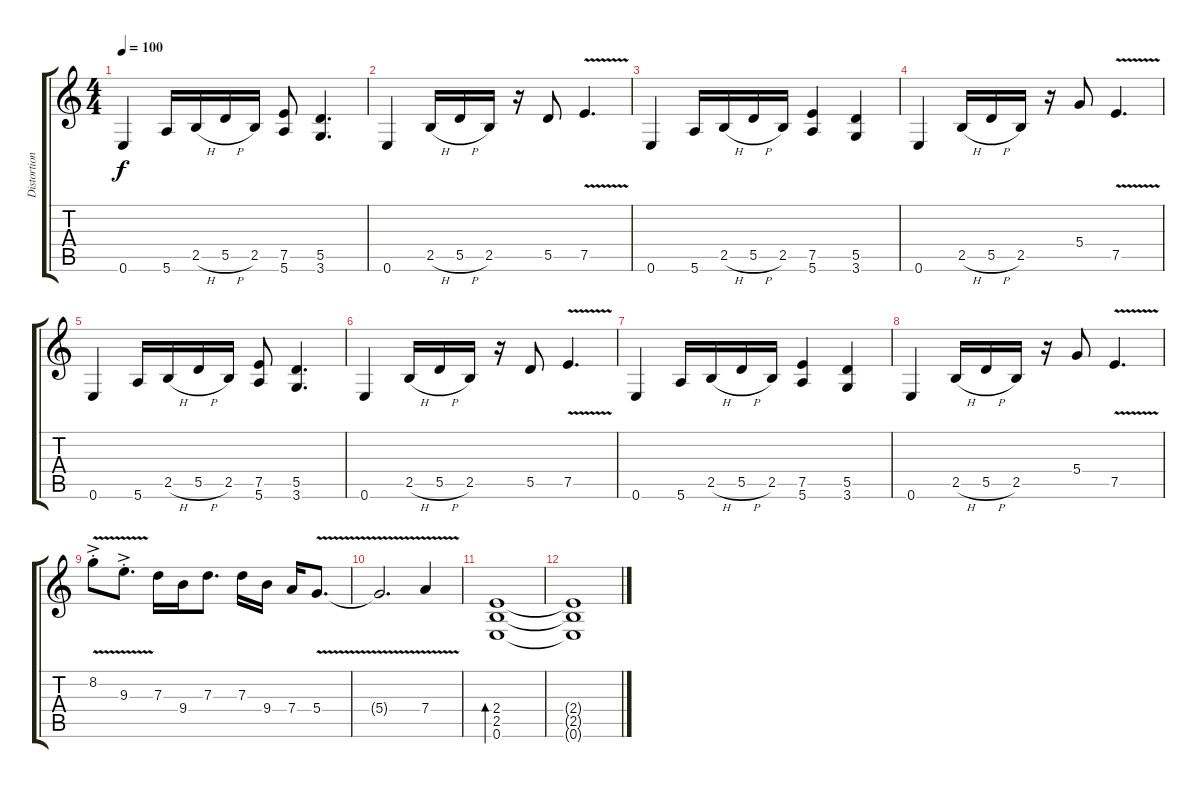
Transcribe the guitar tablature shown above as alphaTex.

\track ("Distortion guitar" "Distortion") {instrument distortionguitar}
\staff {score tabs}
\tuning (E4 B3 G3 D3 A2 E2) {hide}
\ts (4 4)
\tempo 100
\clef g2
\ks c
0.6.4{dy f} 5.6.16 2.5{h}.16 5.5{h}.16 2.5.16 (7.5 5.6).8 (5.5 3.6).4{d} |
0.6.4 2.5{h}.16 5.5{h}.16 2.5.16 r.16 5.5.8 7.5{v}.4{d} |
0.6.4 5.6.16 2.5{h}.16 5.5{h}.16 2.5.16 (7.5 5.6).4 (5.5 3.6).4 |
0.6.4 2.5{h}.16 5.5{h}.16 2.5.16 r.16 5.4.8 7.5{v}.4{d} |
0.6.4 5.6.16 2.5{h}.16 5.5{h}.16 2.5.16 (7.5 5.6).8 (5.5 3.6).4{d} |
0.6.4 2.5{h}.16 5.5{h}.16 2.5.16 r.16 5.5.8 7.5{v}.4{d} |
0.6.4 5.6.16 2.5{h}.16 5.5{h}.16 2.5.16 (7.5 5.6).4 (5.5 3.6).4 |
0.6.4 2.5{h}.16 5.5{h}.16 2.5.16 r.16 5.4.8 7.5{v}.4{d} |
8.2{v ac st}.8 9.3{v ac st}.8{d} 7.3.16 9.4.16 7.3.8{d} 7.3.16 9.4.16 7.4.16 5.4{v}.8{d} |
5.4{v t}.2{d} 7.4{v}.4 |
(2.4 2.5 0.6).1{bd 30} |
(2.4{t} 2.5{t} 0.6{t}).1
